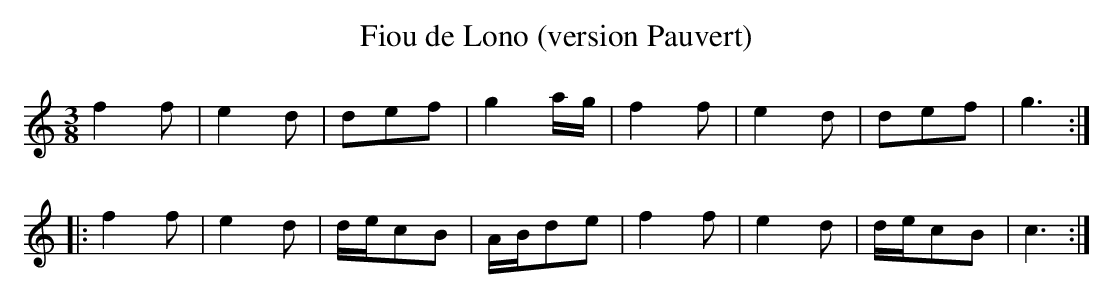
X:1
T:Fiou de Lono (version Pauvert)
M:3/8
L:1/8
K:C
f2f|e2d|def|g2a/g/|\
f2f|e2d|def|g3:|
|:f2f|e2d|d/e/cB|A/B/de|\
f2f|e2d|d/e/cB|c3:|
